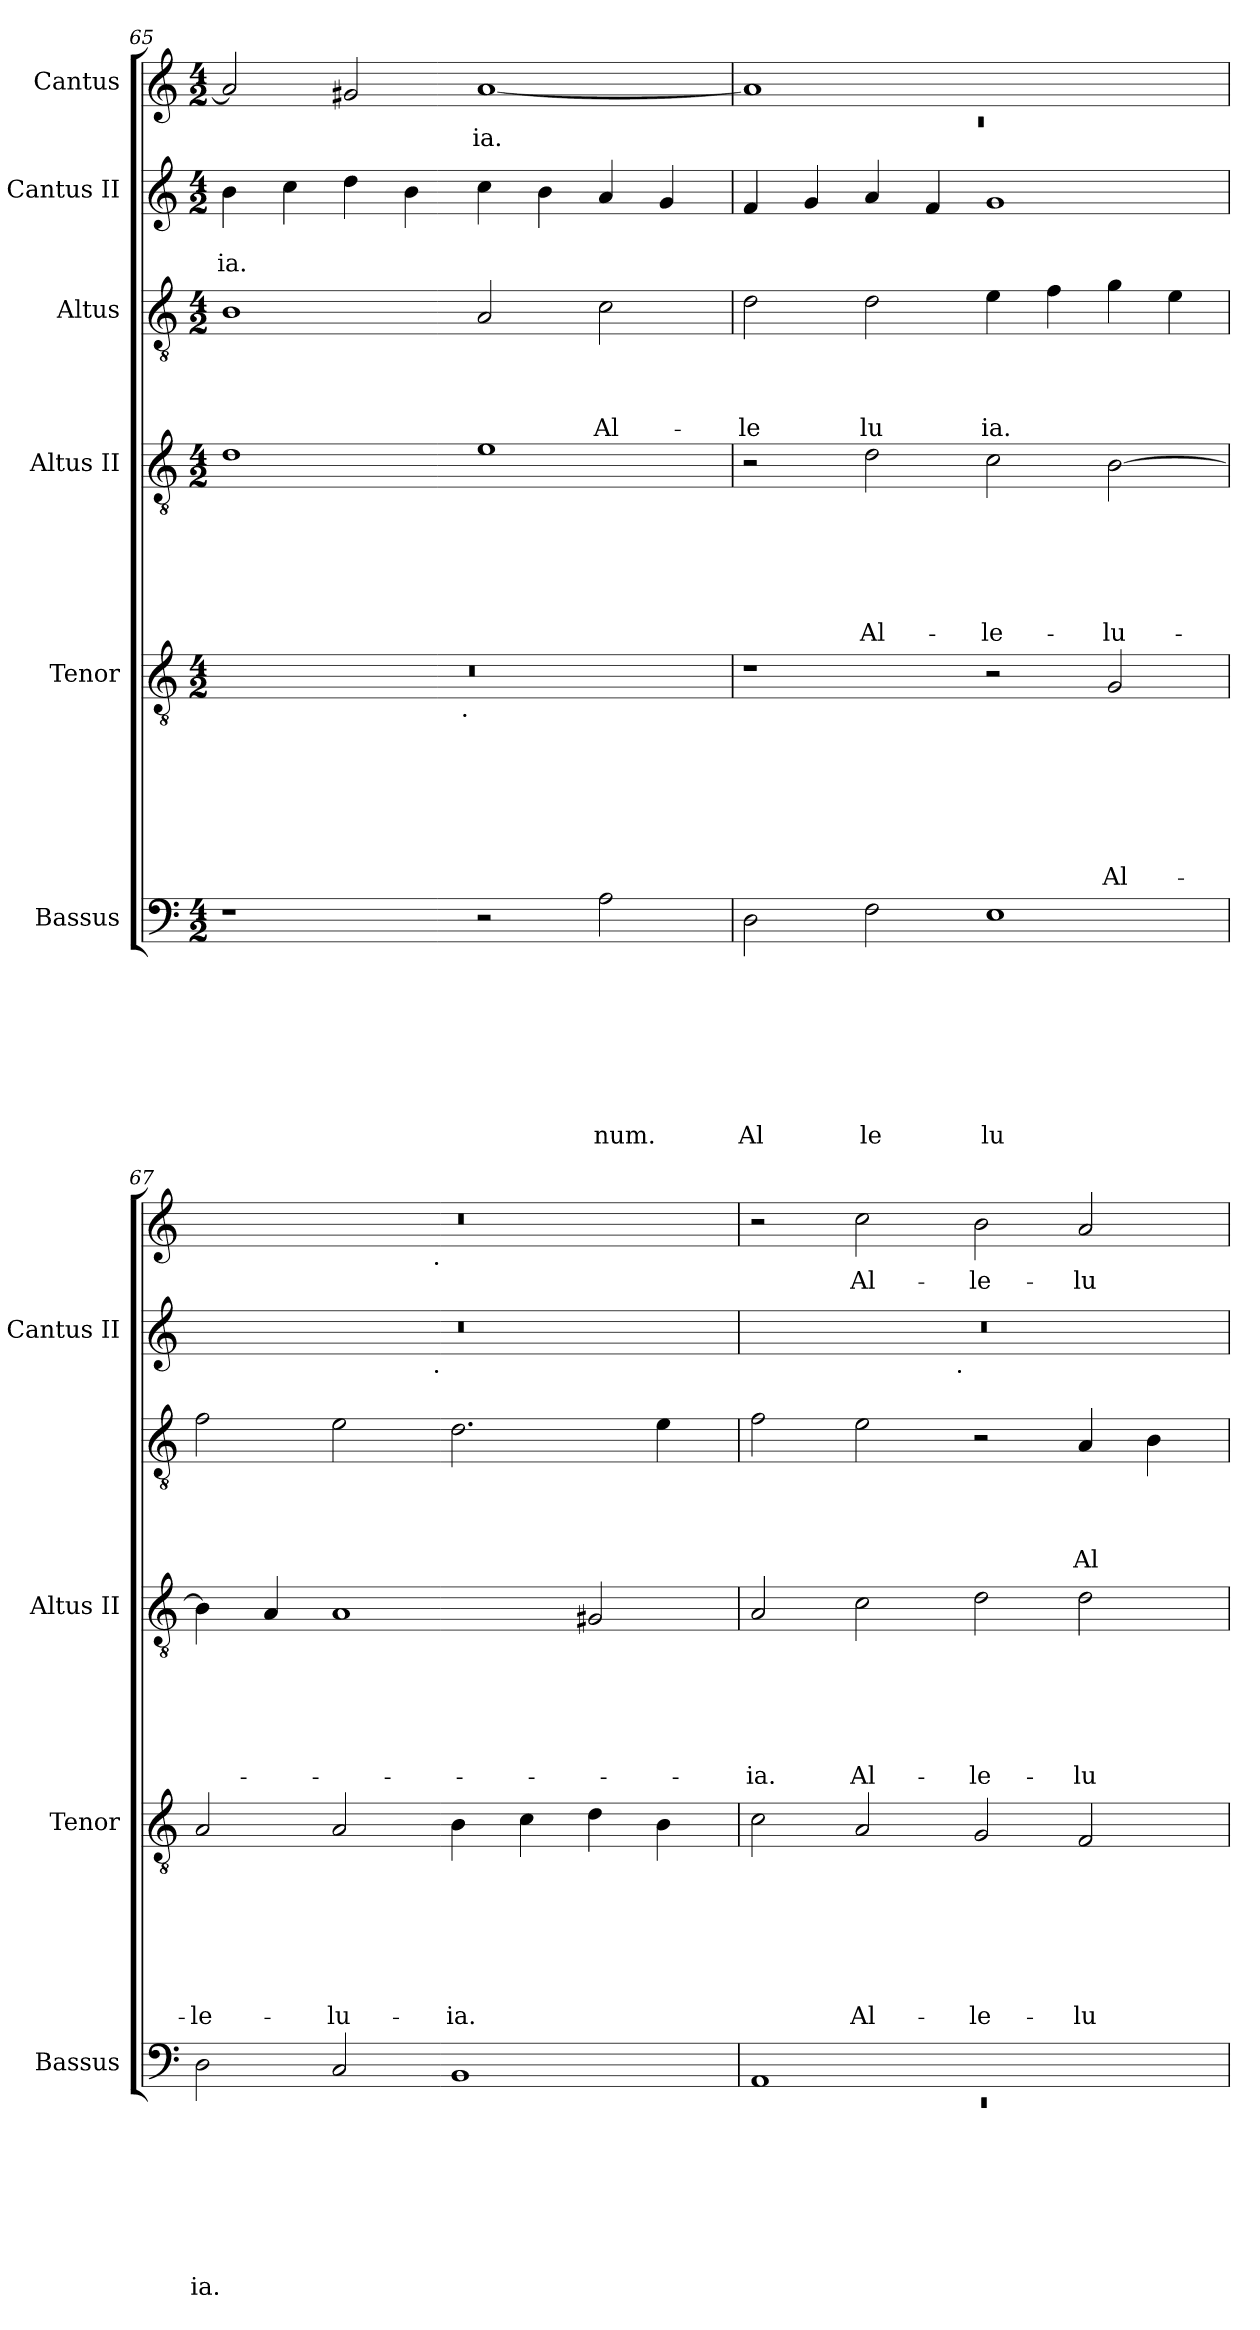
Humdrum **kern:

**kern	**text	**text	**text	**text	**text	**text	**text	**text	**kern	**text	**text	**text	**text	**text	**text	**text	**kern	**text	**text	**text	**text	**text	**text	**kern	**text	**text	**text	**text	**kern	**text	**text	**kern	**text
*part6	*part6	*part6	*part6	*part6	*part6	*part6	*part6	*part6	*part5	*part5	*part5	*part5	*part5	*part5	*part5	*part5	*part4	*part4	*part4	*part4	*part4	*part4	*part4	*part3	*part3	*part3	*part3	*part3	*part2	*part2	*part2	*part1	*part1
*staff6	*staff6	*staff6	*staff6	*staff6	*staff6	*staff6	*staff6	*staff6	*staff5	*staff5	*staff5	*staff5	*staff5	*staff5	*staff5	*staff5	*staff4	*staff4	*staff4	*staff4	*staff4	*staff4	*staff4	*staff3	*staff3	*staff3	*staff3	*staff3	*staff2	*staff2	*staff2	*staff1	*staff1
*I"Bassus	*	*	*	*	*	*	*	*	*I"Tenor	*	*	*	*	*	*	*	*I"Altus II	*	*	*	*	*	*	*I"Altus	*	*	*	*	*I"Cantus II	*	*	*I"Cantus	*
*I'Bassus	*	*	*	*	*	*	*	*	*I'Tenor	*	*	*	*	*	*	*	*I'Altus II	*	*	*	*	*	*	*	*	*	*	*	*I'Cantus II	*	*	*	*
*clefF4	*	*	*	*	*	*	*	*	*clefGv2	*	*	*	*	*	*	*	*clefGv2	*	*	*	*	*	*	*clefGv2	*	*	*	*	*clefG2	*	*	*clefG2	*
*k[]	*	*	*	*	*	*	*	*	*k[]	*	*	*	*	*	*	*	*k[]	*	*	*	*	*	*	*k[]	*	*	*	*	*k[]	*	*	*k[]	*
*C:	*	*	*	*	*	*	*	*	*C:	*	*	*	*	*	*	*	*C:	*	*	*	*	*	*	*C:	*	*	*	*	*C:	*	*	*C:	*
*M4/2	*	*	*	*	*	*	*	*	*M4/2	*	*	*	*	*	*	*	*M4/2	*	*	*	*	*	*	*M4/2	*	*	*	*	*M4/2	*	*	*M4/2	*
=65	=65	=65	=65	=65	=65	=65	=65	=65	=65	=65	=65	=65	=65	=65	=65	=65	=65	=65	=65	=65	=65	=65	=65	=65	=65	=65	=65	=65	=65	=65	=65	=65	=65
!	!	!	!	!	!	!	!	!	!	!	!	!	!	!	!	!	!	!	!	!	!	!	!	!	!	!	!	!	!	!	!LO:LY:b	!	!
*	*	*	*	*	*	*	*	*	*^	*	*	*	*	*	*	*	*	*	*	*	*	*	*	*	*	*	*	*	*	*	*	*	*
1r	.	.	.	.	.	.	.	.	0r	2ryy	.	.	.	.	.	.	.	1d	.	.	.	.	.	.	1B	.	.	.	.	4b\	.	ia.	2a/]	.
.	.	.	.	.	.	.	.	.	.	.	.	.	.	.	.	.	.	.	.	.	.	.	.	.	.	.	.	.	.	4cc\	.	.	.	.
.	.	.	.	.	.	.	.	.	.	4...ryy	.	.	.	.	.	.	.	.	.	.	.	.	.	.	.	.	.	.	.	4dd\	.	.	2g#/	.
.	.	.	.	.	.	.	.	.	.	.	.	.	.	.	.	.	.	.	.	.	.	.	.	.	.	.	.	.	.	4b\	.	.	.	.
!	!	!	!	!	!	!	!	!	!	!LO:TX:b:t=.	!	!	!	!	!	!	!	!	!	!	!	!	!	!	!	!	!	!	!	!	!	!	!	!
.	.	.	.	.	.	.	.	.	.	1ryy	.	.	.	.	.	.	.	.	.	.	.	.	.	.	.	.	.	.	.	.	.	.	.	.
!	!	!	!	!	!	!	!	!	!	!	!	!	!	!	!	!	!	!	!	!	!	!	!	!	!	!	!	!	!	!	!	!	!	!LO:LY:b
2r	.	.	.	.	.	.	.	.	.	.	.	.	.	.	.	.	.	1e	.	.	.	.	.	.	2A/	.	.	.	.	4cc\	.	.	[<1a	ia.
.	.	.	.	.	.	.	.	.	.	.	.	.	.	.	.	.	.	.	.	.	.	.	.	.	.	.	.	.	.	4b\	.	.	.	.
!	!	!	!	!	!	!	!	!LO:LY:b	!	!	!	!	!	!	!	!	!	!	!	!	!	!	!	!	!	!	!	!	!LO:LY:b	!	!	!	!	!
2A\	.	.	.	.	.	.	.	-num.	.	.	.	.	.	.	.	.	.	.	.	.	.	.	.	.	2c\	.	.	.	Al-	4a/	.	.	.	.
.	.	.	.	.	.	.	.	.	.	.	.	.	.	.	.	.	.	.	.	.	.	.	.	.	.	.	.	.	.	4g/	.	.	.	.
.	.	.	.	.	.	.	.	.	.	32ryy	.	.	.	.	.	.	.	.	.	.	.	.	.	.	.	.	.	.	.	.	.	.	.	.
!!LO:LB:g=z
=66	=66	=66	=66	=66	=66	=66	=66	=66	=66	=66	=66	=66	=66	=66	=66	=66	=66	=66	=66	=66	=66	=66	=66	=66	=66	=66	=66	=66	=66	=66	=66	=66	=66	=66
*	*	*	*	*	*	*	*	*	*	*	*	*	*	*	*	*	*	*	*	*	*	*	*	*	*	*	*	*	*	*	*	*	*^	*
!	!	!	!	!	!	!	!	!LO:LY:b	!	!	!	!	!	!	!	!	!	!	!	!	!	!	!	!	!	!	!	!	!LO:LY:b	!	!	!	!	!LO:N:vis=1	!
*	*	*	*	*	*	*	*	*	*v	*v	*	*	*	*	*	*	*	*	*	*	*	*	*	*	*	*	*	*	*	*	*	*	*	*	*
2D\	.	.	.	.	.	.	.	Al	1r	.	.	.	.	.	.	.	2r	.	.	.	.	.	.	2d\	.	.	.	-le	4f/	.	.	1a]	0rc	.
.	.	.	.	.	.	.	.	.	.	.	.	.	.	.	.	.	.	.	.	.	.	.	.	.	.	.	.	.	4g/	.	.	.	.	.
!	!	!	!	!	!	!	!	!LO:LY:b	!	!	!	!	!	!	!	!	!	!	!	!	!	!	!LO:LY:b	!	!	!	!	!LO:LY:b	!	!	!	!	!	!
2F\	.	.	.	.	.	.	.	le	.	.	.	.	.	.	.	.	2d\	.	.	.	.	.	Al-	2d\	.	.	.	lu	4a/	.	.	.	.	.
.	.	.	.	.	.	.	.	.	.	.	.	.	.	.	.	.	.	.	.	.	.	.	.	.	.	.	.	.	4f/	.	.	.	.	.
!	!	!	!	!	!	!	!	!LO:LY:b	!	!	!	!	!	!	!	!	!	!	!	!	!	!	!LO:LY:b	!	!	!	!	!LO:LY:b	!	!	!	!	!	!
1E	.	.	.	.	.	.	.	lu	2r	.	.	.	.	.	.	.	2c\	.	.	.	.	.	-le-	4e\	.	.	.	ia.	1g	.	.	1ryy	.	.
.	.	.	.	.	.	.	.	.	.	.	.	.	.	.	.	.	.	.	.	.	.	.	.	4f\	.	.	.	.	.	.	.	.	.	.
!	!	!	!	!	!	!	!	!	!	!	!	!	!	!	!	!LO:LY:b	!	!	!	!	!	!	!LO:LY:b	!	!	!	!	!	!	!	!	!	!	!
.	.	.	.	.	.	.	.	.	2G/	.	.	.	.	.	.	Al-	[>2B\	.	.	.	.	.	-lu-	4g\	.	.	.	.	.	.	.	.	.	.
.	.	.	.	.	.	.	.	.	.	.	.	.	.	.	.	.	.	.	.	.	.	.	.	4e\	.	.	.	.	.	.	.	.	.	.
=67	=67	=67	=67	=67	=67	=67	=67	=67	=67	=67	=67	=67	=67	=67	=67	=67	=67	=67	=67	=67	=67	=67	=67	=67	=67	=67	=67	=67	=67	=67	=67	=67	=67	=67
!	!	!	!	!	!	!	!	!LO:LY:b	!	!	!	!	!	!	!	!LO:LY:b	!	!	!	!	!	!	!	!	!	!	!	!	!	!	!	!	!	!
*	*	*	*	*	*	*	*	*	*	*	*	*	*	*	*	*	*	*	*	*	*	*	*	*	*	*	*	*	*^	*	*	*	*	*
2D\	.	.	.	.	.	.	.	ia.	2A/	.	.	.	.	.	.	-le-	4B\]	.	.	.	.	.	.	2f\	.	.	.	.	0r	2ryy	.	.	0r	2ryy	.
.	.	.	.	.	.	.	.	.	.	.	.	.	.	.	.	.	4A/	.	.	.	.	.	.	.	.	.	.	.	.	.	.	.	.	.	.
!	!	!	!	!	!	!	!	!	!	!	!	!	!	!	!	!LO:LY:b	!	!	!	!	!	!	!	!	!	!	!	!	!	!	!	!	!	!	!
2C/	.	.	.	.	.	.	.	.	2A/	.	.	.	.	.	.	-lu-	1A	.	.	.	.	.	.	2e\	.	.	.	.	.	4...ryy	.	.	.	4...ryy	.
!	!	!	!	!	!	!	!	!	!	!	!	!	!	!	!	!	!	!	!	!	!	!	!	!	!	!	!	!	!	!	!	!	!	!LO:TX:b:t=.	!
!	!	!	!	!	!	!	!	!	!	!	!	!	!	!	!	!	!	!	!	!	!	!	!	!	!	!	!	!	!	!LO:TX:b:t=.	!	!	!	!	!
.	.	.	.	.	.	.	.	.	.	.	.	.	.	.	.	.	.	.	.	.	.	.	.	.	.	.	.	.	.	1ryy	.	.	.	1ryy	.
!	!	!	!	!	!	!	!	!	!	!	!	!	!	!	!	!LO:LY:b	!	!	!	!	!	!	!	!	!	!	!	!	!	!	!	!	!	!	!
1BB	.	.	.	.	.	.	.	.	4B\	.	.	.	.	.	.	-ia.	.	.	.	.	.	.	.	2.d\	.	.	.	.	.	.	.	.	.	.	.
.	.	.	.	.	.	.	.	.	4c\	.	.	.	.	.	.	.	.	.	.	.	.	.	.	.	.	.	.	.	.	.	.	.	.	.	.
.	.	.	.	.	.	.	.	.	4d\	.	.	.	.	.	.	.	2G#/	.	.	.	.	.	.	.	.	.	.	.	.	.	.	.	.	.	.
.	.	.	.	.	.	.	.	.	4B\	.	.	.	.	.	.	.	.	.	.	.	.	.	.	4e\	.	.	.	.	.	.	.	.	.	.	.
.	.	.	.	.	.	.	.	.	.	.	.	.	.	.	.	.	.	.	.	.	.	.	.	.	.	.	.	.	.	32ryy	.	.	.	32ryy	.
=68	=68	=68	=68	=68	=68	=68	=68	=68	=68	=68	=68	=68	=68	=68	=68	=68	=68	=68	=68	=68	=68	=68	=68	=68	=68	=68	=68	=68	=68	=68	=68	=68	=68	=68	=68
*^	*	*	*	*	*	*	*	*	*	*	*	*	*	*	*	*	*	*	*	*	*	*	*	*	*	*	*	*	*	*	*	*	*	*	*
!	!LO:N:vis=1	!	!	!	!	!	!	!	!	!	!	!	!	!	!	!	!	!	!	!	!	!	!	!LO:LY:b	!	!	!	!	!	!	!	!	!	!	!	!
*	*	*	*	*	*	*	*	*	*	*	*	*	*	*	*	*	*	*	*	*	*	*	*	*	*	*	*	*	*	*	*	*	*	*v	*v	*
1AA	0rEE	.	.	.	.	.	.	.	.	2c\	.	.	.	.	.	.	.	2A/	.	.	.	.	.	-ia.	2f\	.	.	.	.	0r	2ryy	.	.	2r	.
!	!	!	!	!	!	!	!	!	!	!	!	!	!	!	!	!	!LO:LY:b	!	!	!	!	!	!	!LO:LY:b	!	!	!	!	!	!	!	!	!	!	!LO:LY:b
.	.	.	.	.	.	.	.	.	.	2A/	.	.	.	.	.	.	Al-	2c\	.	.	.	.	.	Al-	2e\	.	.	.	.	.	4...ryy	.	.	2cc\	Al-
!	!	!	!	!	!	!	!	!	!	!	!	!	!	!	!	!	!	!	!	!	!	!	!	!	!	!	!	!	!	!	!LO:TX:b:t=.	!	!	!	!
.	.	.	.	.	.	.	.	.	.	.	.	.	.	.	.	.	.	.	.	.	.	.	.	.	.	.	.	.	.	.	1ryy	.	.	.	.
!	!	!	!	!	!	!	!	!	!	!	!	!	!	!	!	!	!LO:LY:b	!	!	!	!	!	!	!LO:LY:b	!	!	!	!	!	!	!	!	!	!	!LO:LY:b
1ryy	.	.	.	.	.	.	.	.	.	2G/	.	.	.	.	.	.	-le-	2d\	.	.	.	.	.	-le-	2r	.	.	.	.	.	.	.	.	2b\	-le-
!	!	!	!	!	!	!	!	!	!	!	!	!	!	!	!	!	!LO:LY:b	!	!	!	!	!	!	!LO:LY:b	!	!	!	!	!LO:LY:b	!	!	!	!	!	!LO:LY:b
.	.	.	.	.	.	.	.	.	.	2F/	.	.	.	.	.	.	-lu-	2d\	.	.	.	.	.	-lu-	4A/	.	.	.	Al	.	.	.	.	2a/	-lu-
.	.	.	.	.	.	.	.	.	.	.	.	.	.	.	.	.	.	.	.	.	.	.	.	.	4B\	.	.	.	.	.	.	.	.	.	.
.	.	.	.	.	.	.	.	.	.	.	.	.	.	.	.	.	.	.	.	.	.	.	.	.	.	.	.	.	.	.	32ryy	.	.	.	.
*v	*v	*	*	*	*	*	*	*	*	*	*	*	*	*	*	*	*	*	*	*	*	*	*	*	*	*	*	*	*	*v	*v	*	*	*	*
=	=	=	=	=	=	=	=	=	=	=	=	=	=	=	=	=	=	=	=	=	=	=	=	=	=	=	=	=	=	=	=	=	=
*-	*-	*-	*-	*-	*-	*-	*-	*-	*-	*-	*-	*-	*-	*-	*-	*-	*-	*-	*-	*-	*-	*-	*-	*-	*-	*-	*-	*-	*-	*-	*-	*-	*-
